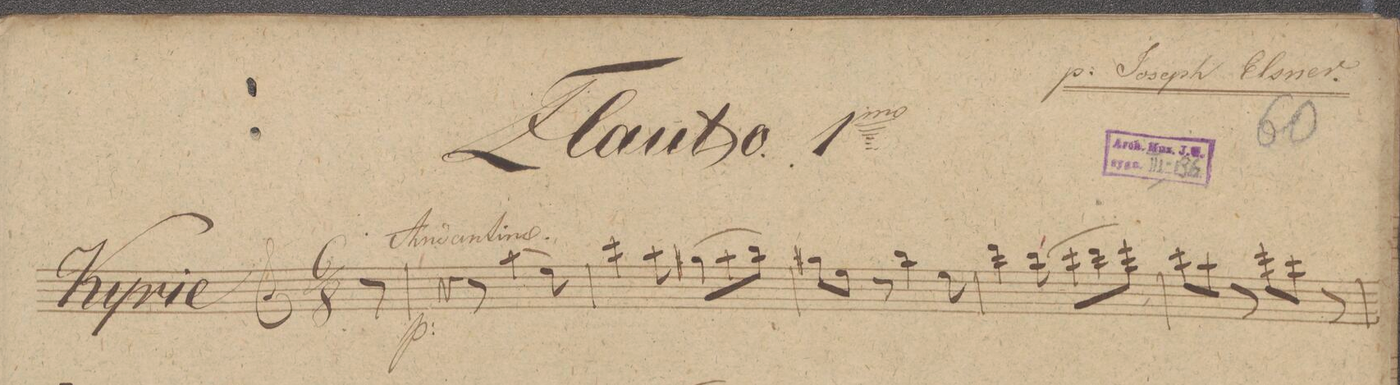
**kern	**dynam
*I"Flauto 1mo	*
*clefG2	*
*k[]	*
*M6/8	*
8r	.
=1	=1
*	*below
4r	p
8r	.
(4aa\	.
8ee\)	.
=2	=2
4ccc\	.
8aa\	.
(8gg#X\L	.
8aa\	.
8bb\J)	.
=3	=3
8gg#X\L	.
8ee\J	.
8r	.
4bb\	.
8ee\	.
=4	=4
4ddd\	.
8bb\	.
(8ccc\L	.
8ddd\	.
8eee\J)	.
=5	=5
8ddd\L	.
8bb\J	.
8r	.
8eee\L	.
8ccc\J	.
8r	.
=6	=6
*-	*-
